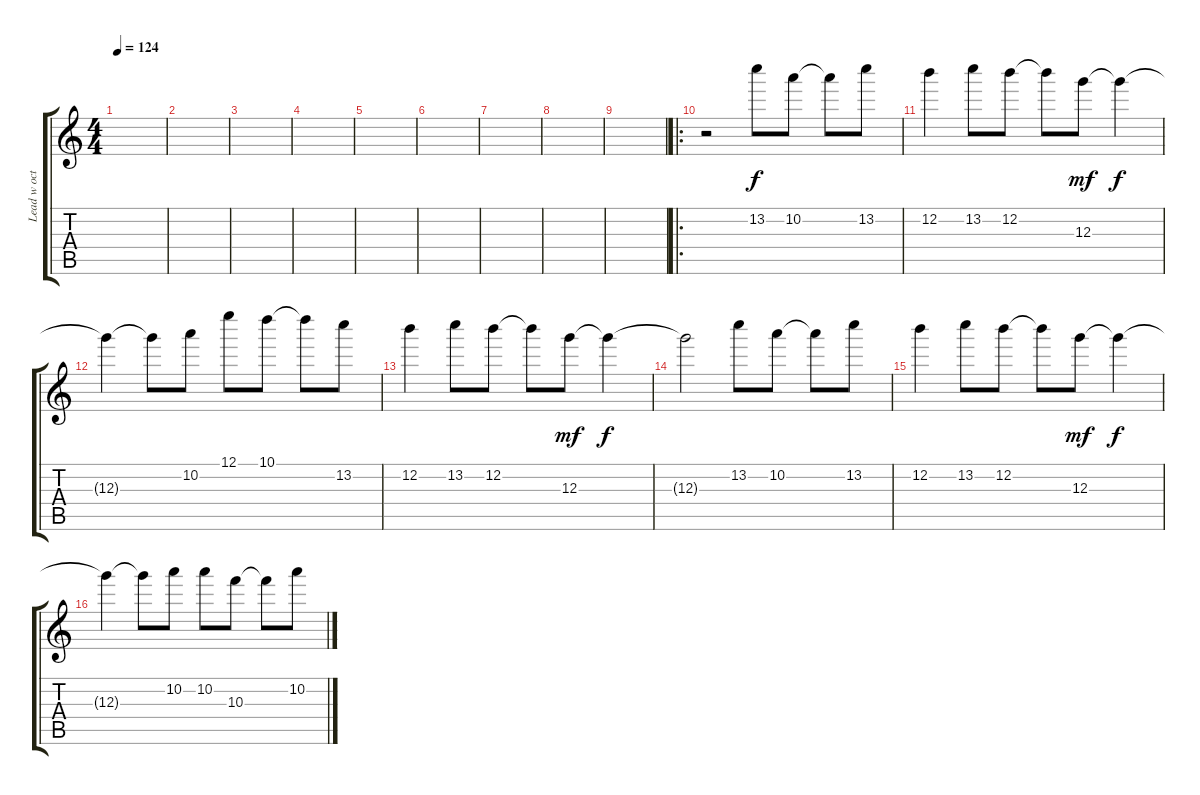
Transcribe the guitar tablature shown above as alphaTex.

\track ("Lead w octaver" "Lead w oct") {instrument overdrivenguitar}
\staff {score tabs}
\tuning (E5 B4 G4 D4 A3 E3) {hide}
\ts (4 4)
\tempo 124
\clef g2
\ks c
|
|
|
|
|
|
|
|
|
\ro
r.2{volume 14 balance 8} 13.2.8 10.2.8 10.2{t}.8 13.2.8 |
12.2.4 13.2.8 12.2.8 12.2{t}.8 12.3.8{dy mf} 12.3{t}.4{dy f} |
12.3{t}.4 12.3{t}.8 10.2.8 12.1.8 10.1.8 10.1{t}.8 13.2.8 |
12.2.4 13.2.8 12.2.8 12.2{t}.8 12.3.8{dy mf} 12.3{t}.4{dy f} |
12.3{t}.2 13.2.8 10.2.8 10.2{t}.8 13.2.8 |
12.2.4 13.2.8 12.2.8 12.2{t}.8 12.3.8{dy mf} 12.3{t}.4{dy f} |
12.3{t}.4 12.3{t}.8 10.2.8 10.2.8 10.3.8 10.3{t}.8 10.2.8
